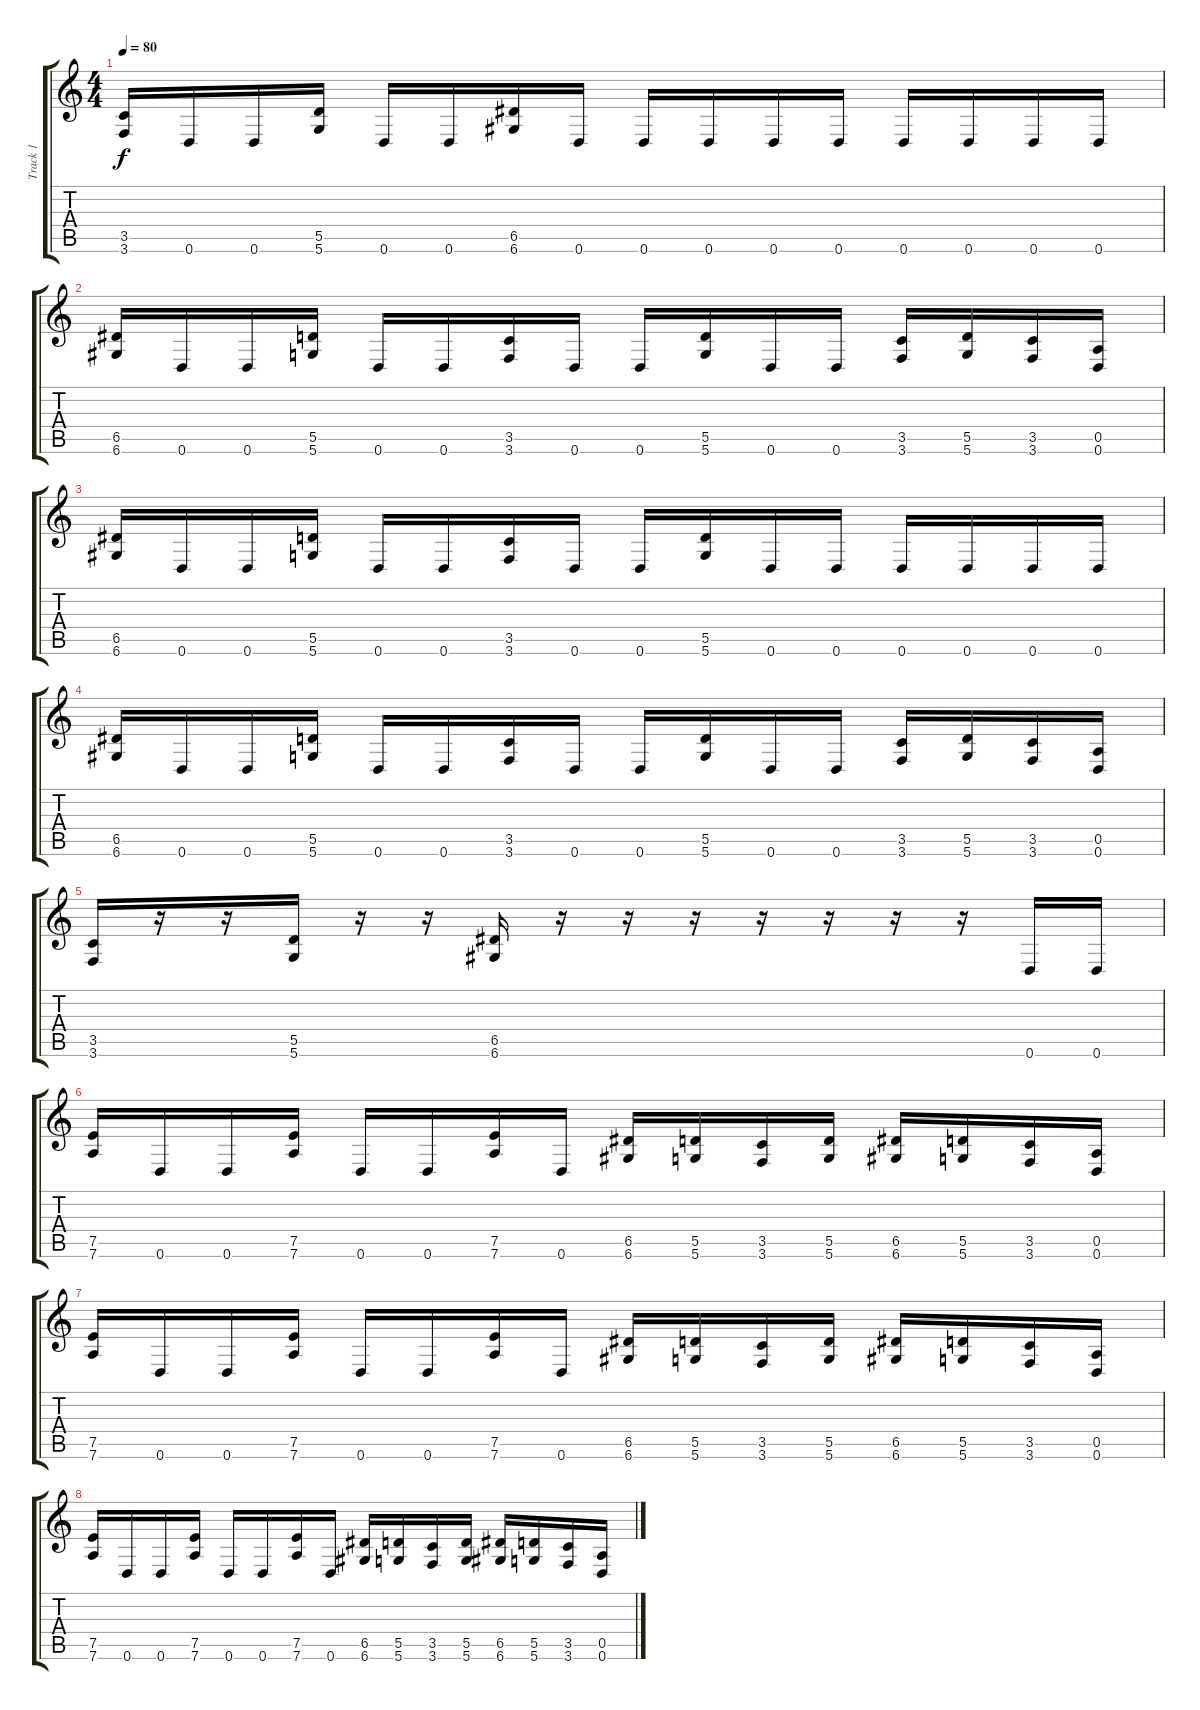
\track ("Track 1" "Track 1") {instrument overdrivenguitar}
\staff {score tabs}
\tuning (E4 B3 G3 D3 A2 D2) {hide}
\ts (4 4)
\tempo 80
\clef g2
\ks c
(3.5 3.6).16{dy f} 0.6.16 0.6.16 (5.5 5.6).16 0.6.16 0.6.16 (6.5 6.6).16 0.6.16 0.6.16 0.6.16 0.6.16 0.6.16 0.6.16 0.6.16 0.6.16 0.6.16 |
(6.5 6.6).16 0.6.16 0.6.16 (5.5 5.6).16 0.6.16 0.6.16 (3.5 3.6).16 0.6.16 0.6.16 (5.5 5.6).16 0.6.16 0.6.16 (3.5 3.6).16 (5.5 5.6).16 (3.5 3.6).16 (0.5 0.6).16 |
(6.5 6.6).16 0.6.16 0.6.16 (5.5 5.6).16 0.6.16 0.6.16 (3.5 3.6).16 0.6.16 0.6.16 (5.5 5.6).16 0.6.16 0.6.16 0.6.16 0.6.16 0.6.16 0.6.16 |
(6.5 6.6).16 0.6.16 0.6.16 (5.5 5.6).16 0.6.16 0.6.16 (3.5 3.6).16 0.6.16 0.6.16 (5.5 5.6).16 0.6.16 0.6.16 (3.5 3.6).16 (5.5 5.6).16 (3.5 3.6).16 (0.5 0.6).16 |
(3.5 3.6).16 r.16 r.16 (5.5 5.6).16 r.16 r.16 (6.5 6.6).16 r.16 r.16 r.16 r.16 r.16 r.16 r.16 0.6.16 0.6.16 |
(7.5 7.6).16 0.6.16 0.6.16 (7.5 7.6).16 0.6.16 0.6.16 (7.5 7.6).16 0.6.16 (6.5 6.6).16 (5.5 5.6).16 (3.5 3.6).16 (5.5 5.6).16 (6.5 6.6).16 (5.5 5.6).16 (3.5 3.6).16 (0.5 0.6).16 |
(7.5 7.6).16 0.6.16 0.6.16 (7.5 7.6).16 0.6.16 0.6.16 (7.5 7.6).16 0.6.16 (6.5 6.6).16 (5.5 5.6).16 (3.5 3.6).16 (5.5 5.6).16 (6.5 6.6).16 (5.5 5.6).16 (3.5 3.6).16 (0.5 0.6).16 |
(7.5 7.6).16 0.6.16 0.6.16 (7.5 7.6).16 0.6.16 0.6.16 (7.5 7.6).16 0.6.16 (6.5 6.6).16 (5.5 5.6).16 (3.5 3.6).16 (5.5 5.6).16 (6.5 6.6).16 (5.5 5.6).16 (3.5 3.6).16 (0.5 0.6).16
